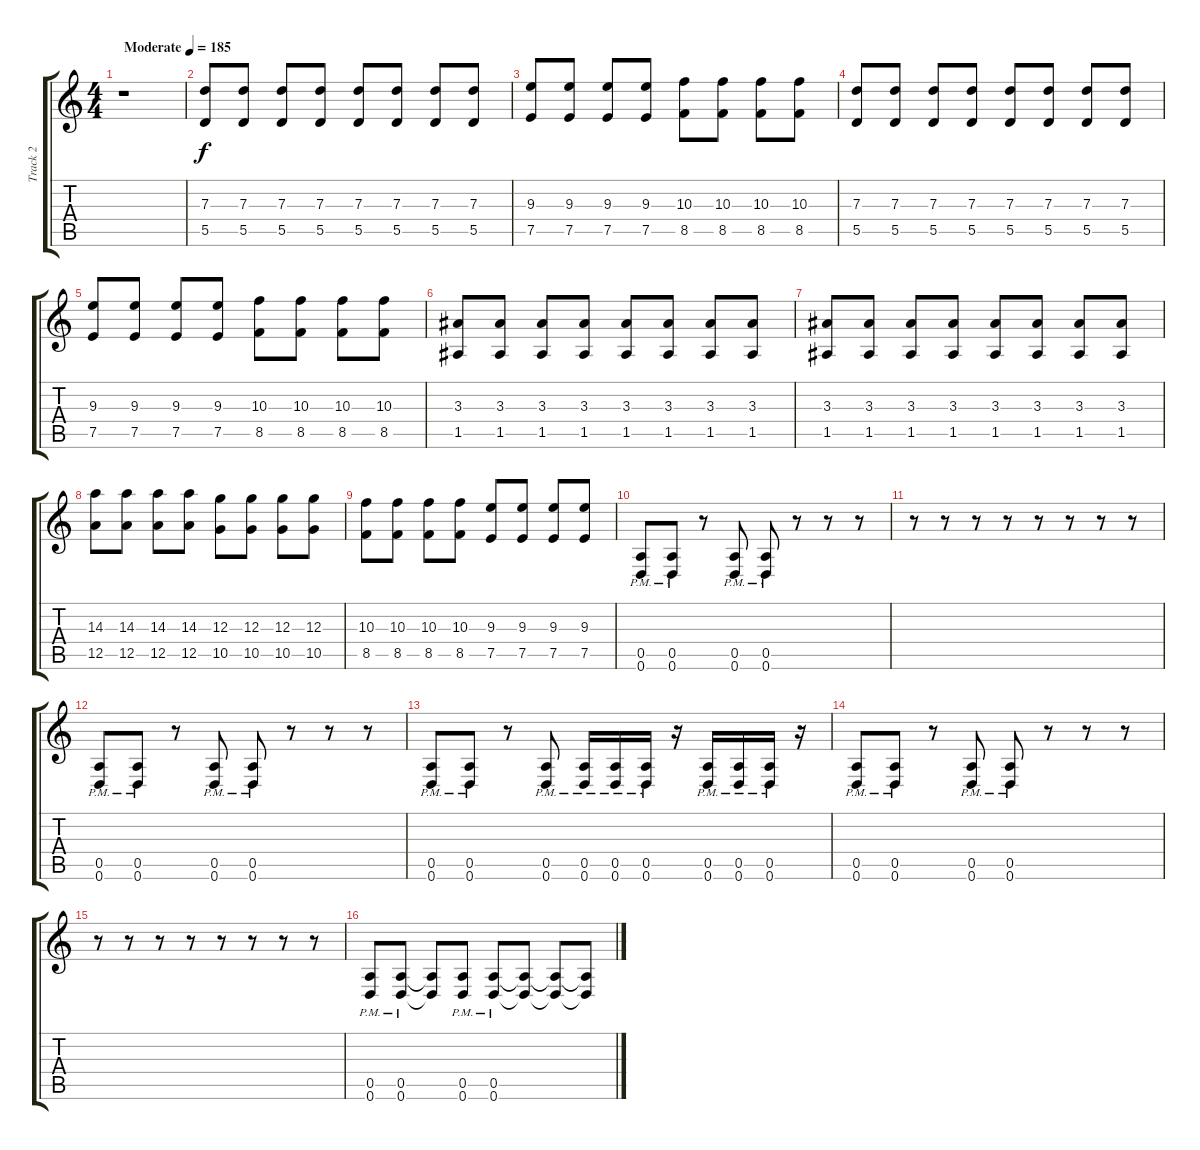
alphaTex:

\track ("Track 2" "Track 2") {instrument distortionguitar}
\staff {score tabs}
\tuning (E4 B3 G3 D3 A2 D2) {hide}
\ts (4 4)
\tempo (185 "Moderate")
\clef g2
\ks c
r.1{dy f instrument distortionguitar} |
(7.3 5.5).8 (7.3 5.5).8 (7.3 5.5).8 (7.3 5.5).8 (7.3 5.5).8 (7.3 5.5).8 (7.3 5.5).8 (7.3 5.5).8 |
(9.3 7.5).8 (9.3 7.5).8 (9.3 7.5).8 (9.3 7.5).8 (10.3 8.5).8 (10.3 8.5).8 (10.3 8.5).8 (10.3 8.5).8 |
(7.3 5.5).8 (7.3 5.5).8 (7.3 5.5).8 (7.3 5.5).8 (7.3 5.5).8 (7.3 5.5).8 (7.3 5.5).8 (7.3 5.5).8 |
(9.3 7.5).8 (9.3 7.5).8 (9.3 7.5).8 (9.3 7.5).8 (10.3 8.5).8 (10.3 8.5).8 (10.3 8.5).8 (10.3 8.5).8 |
(3.3 1.5).8 (3.3 1.5).8 (3.3 1.5).8 (3.3 1.5).8 (3.3 1.5).8 (3.3 1.5).8 (3.3 1.5).8 (3.3 1.5).8 |
(3.3 1.5).8 (3.3 1.5).8 (3.3 1.5).8 (3.3 1.5).8 (3.3 1.5).8 (3.3 1.5).8 (3.3 1.5).8 (3.3 1.5).8 |
(14.3 12.5).8 (14.3 12.5).8 (14.3 12.5).8 (14.3 12.5).8 (12.3 10.5).8 (12.3 10.5).8 (12.3 10.5).8 (12.3 10.5).8 |
(10.3 8.5).8 (10.3 8.5).8 (10.3 8.5).8 (10.3 8.5).8 (9.3 7.5).8 (9.3 7.5).8 (9.3 7.5).8 (9.3 7.5).8 |
(0.5{pm} 0.6{pm}).8 (0.5{pm} 0.6{pm}).8 r.8 (0.5{pm} 0.6{pm}).8 (0.5{pm} 0.6{pm}).8 r.8 r.8 r.8 |
r.8 r.8 r.8 r.8 r.8 r.8 r.8 r.8 |
(0.5{pm} 0.6{pm}).8 (0.5{pm} 0.6{pm}).8 r.8 (0.5{pm} 0.6{pm}).8 (0.5{pm} 0.6{pm}).8 r.8 r.8 r.8 |
(0.5{pm} 0.6{pm}).8 (0.5{pm} 0.6{pm}).8 r.8 (0.5{pm} 0.6{pm}).8 (0.5{pm} 0.6{pm}).16 (0.5{pm} 0.6{pm}).16 (0.5{pm} 0.6{pm}).16 r.16 (0.5{pm} 0.6{pm}).16 (0.5{pm} 0.6{pm}).16 (0.5{pm} 0.6{pm}).16 r.16 |
(0.5{pm} 0.6{pm}).8 (0.5{pm} 0.6{pm}).8 r.8 (0.5{pm} 0.6{pm}).8 (0.5{pm} 0.6{pm}).8 r.8 r.8 r.8 |
r.8 r.8 r.8 r.8 r.8 r.8 r.8 r.8 |
(0.5{pm} 0.6{pm}).8 (0.5{pm} 0.6{pm}).8 (0.5{t} 0.6{t}).8 (0.5{pm} 0.6{pm}).8 (0.5{pm} 0.6{pm}).8 (0.5{t} 0.6{t}).8 (0.5{t} 0.6{t}).8 (0.5{t} 0.6{t}).8
